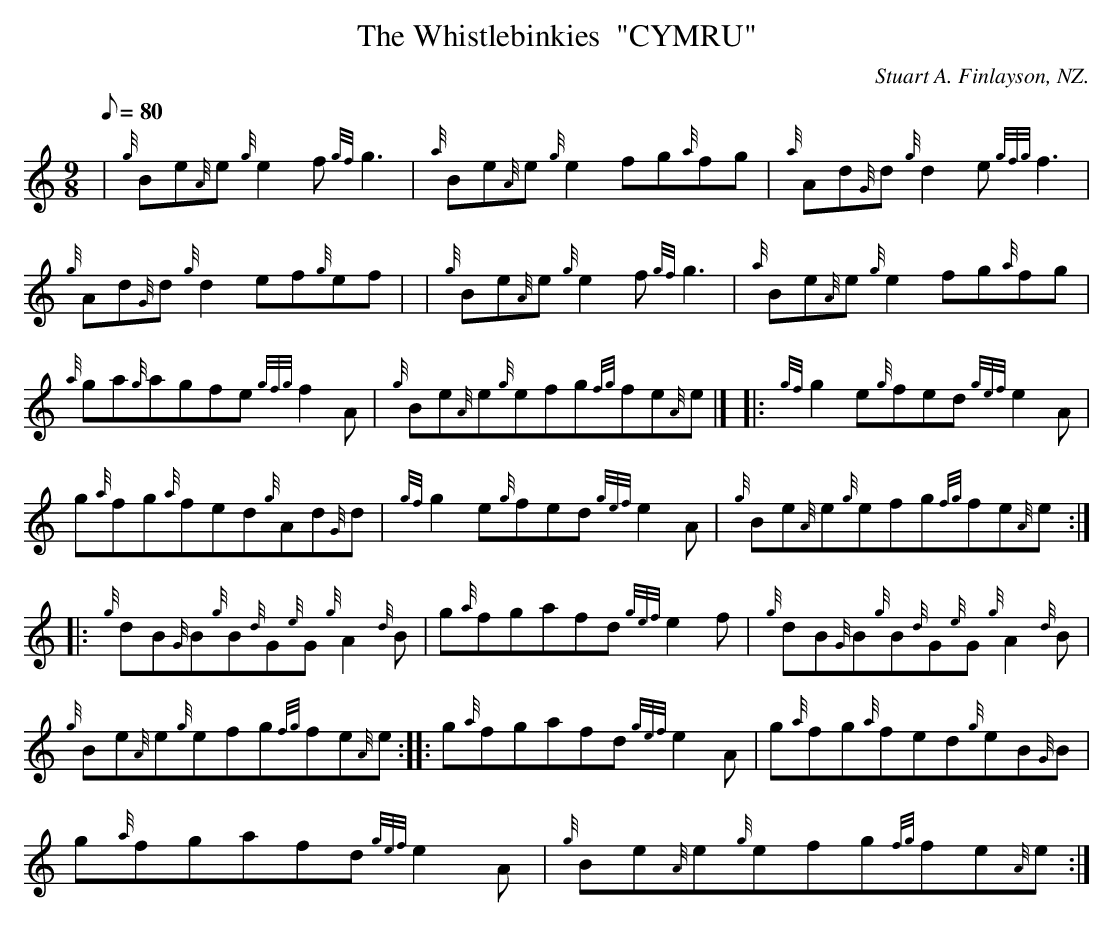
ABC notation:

X:1
T:The Whistlebinkies  "CYMRU"
M:9/8
L:1/8
Q:80
C:Stuart A. Finlayson, NZ.
K:HP
| {g}Be{A}e{g}e2f{gf}g3 | \
{a}Be{A}e{g}e2fg{a}fg | \
{a}Ad{G}d{g}d2e{gfg}f3 |
{g}Ad{G}d{g}d2ef{g}ef | | \
{g}Be{A}e{g}e2f{gf}g3 | \
{a}Be{A}e{g}e2fg{a}fg |
{a}ga{g}agfe{gfg}f2A | \
{g}Be{A}e{g}efg{fg}fe{A}e|]  |: \
{gf}g2e{g}fed{gef}e2A |
g{a}fg{a}fed{g}Ad{G}d | \
{gf}g2e{g}fed{gef}e2A | \
{g}Be{A}e{g}efg{fg}fe{A}e ::
{g}dB{G}B{g}B{d}G{e}G{g}A2{d}B | \
g{a}fgafd{gef}e2f | \
{g}dB{G}B{g}B{d}G{e}G{g}A2{d}B |
{g}Be{A}e{g}efg{fg}fe{A}e :: \
g{a}fgafd{gef}e2A | \
g{a}fg{a}fed{g}eB{G}B |
g{a}fgafd{gef}e2A | \
{g}Be{A}e{g}efg{fg}fe{A}e :|
